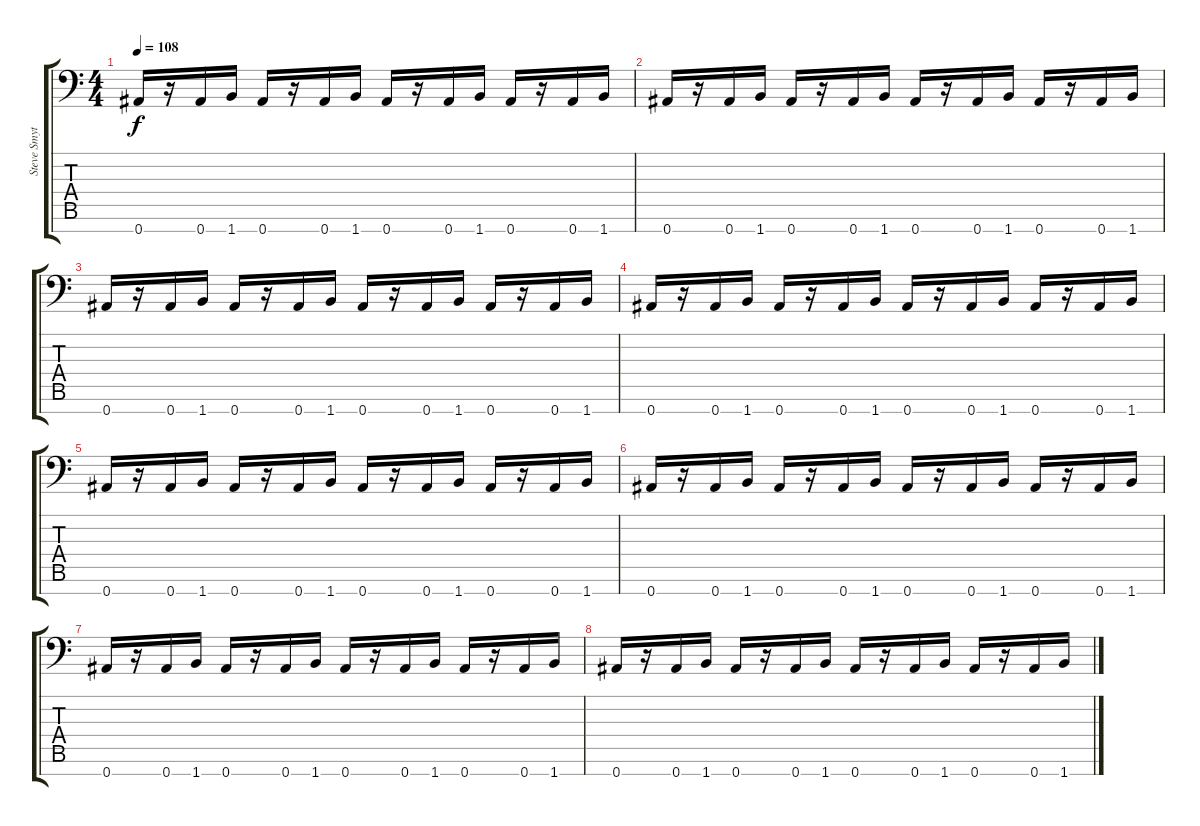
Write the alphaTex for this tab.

\track ("Steve Smyth Rhythm" "Steve Smyt") {instrument distortionguitar}
\staff {score tabs}
\tuning (Eb4 Bb3 Gb3 Db3 Ab2 Eb2 Bb1) {hide}
\ts (4 4)
\tempo 108
\clef f4
\ks c
0.7.16{dy f} r.16 0.7.16 1.7.16 0.7.16 r.16 0.7.16 1.7.16 0.7.16 r.16 0.7.16 1.7.16 0.7.16 r.16 0.7.16 1.7.16 |
0.7.16 r.16 0.7.16 1.7.16 0.7.16 r.16 0.7.16 1.7.16 0.7.16 r.16 0.7.16 1.7.16 0.7.16 r.16 0.7.16 1.7.16 |
0.7.16 r.16 0.7.16 1.7.16 0.7.16 r.16 0.7.16 1.7.16 0.7.16 r.16 0.7.16 1.7.16 0.7.16 r.16 0.7.16 1.7.16 |
0.7.16 r.16 0.7.16 1.7.16 0.7.16 r.16 0.7.16 1.7.16 0.7.16 r.16 0.7.16 1.7.16 0.7.16 r.16 0.7.16 1.7.16 |
0.7.16 r.16 0.7.16 1.7.16 0.7.16 r.16 0.7.16 1.7.16 0.7.16 r.16 0.7.16 1.7.16 0.7.16 r.16 0.7.16 1.7.16 |
0.7.16 r.16 0.7.16 1.7.16 0.7.16 r.16 0.7.16 1.7.16 0.7.16 r.16 0.7.16 1.7.16 0.7.16 r.16 0.7.16 1.7.16 |
0.7.16 r.16 0.7.16 1.7.16 0.7.16 r.16 0.7.16 1.7.16 0.7.16 r.16 0.7.16 1.7.16 0.7.16 r.16 0.7.16 1.7.16 |
0.7.16 r.16 0.7.16 1.7.16 0.7.16 r.16 0.7.16 1.7.16 0.7.16 r.16 0.7.16 1.7.16 0.7.16 r.16 0.7.16 1.7.16
